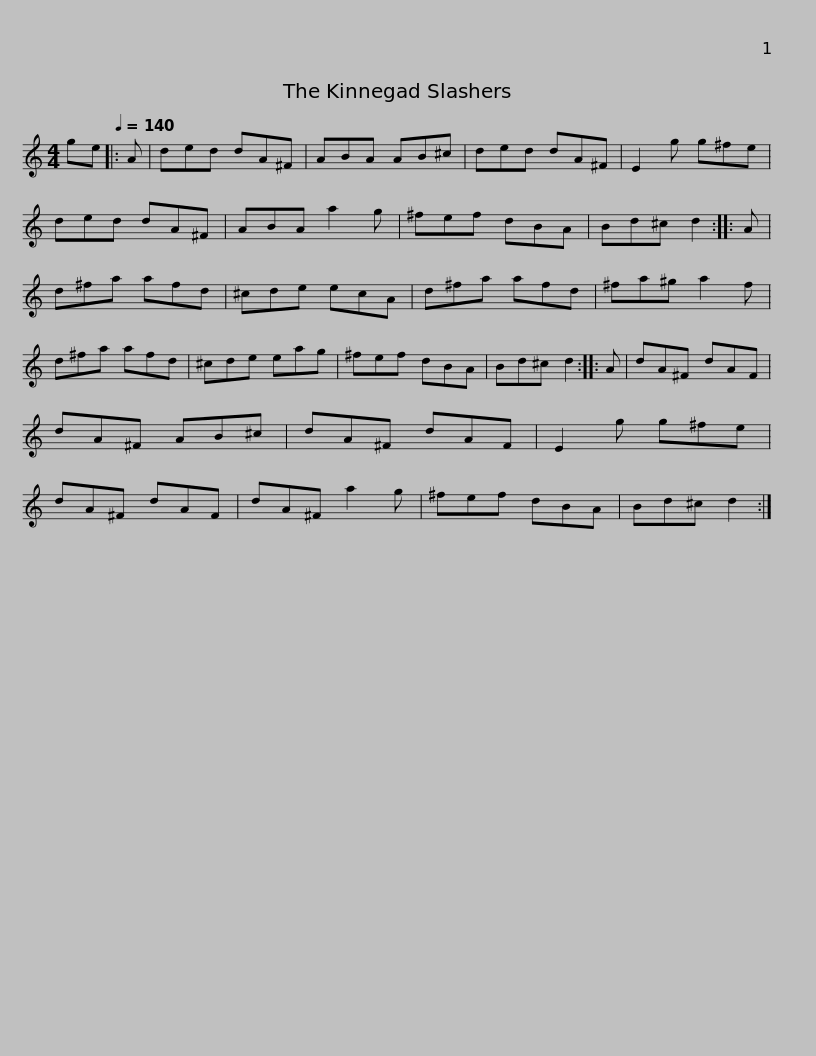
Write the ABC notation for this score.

X:1
L:1/8
M:4/4
I:linebreak $
K:C
V:1 treble
V:1
 ge[Q:1/4=140] |: A | ded dA^F | ABA AB^c | ded dA^F | %5
 E2 g g^fe | ded dA^F | ABA a2 g |$ ^fef dBA | Bd^c d2 :: %10
 A | d^fa afd | ^cde ecA | d^fa afd | ^fa^g a2 f | %15
 d^fa afd |$ ^cde eag | ^fef dBA | Bd^c d2 :: A | %20
 dA^F dAF | dA^F AB^c | dA^F dAF | E2 g g^fe |$ dA^F dAF | %25
 dA^F a2 g | ^fef dBA | Bd^c d2 :| %28
